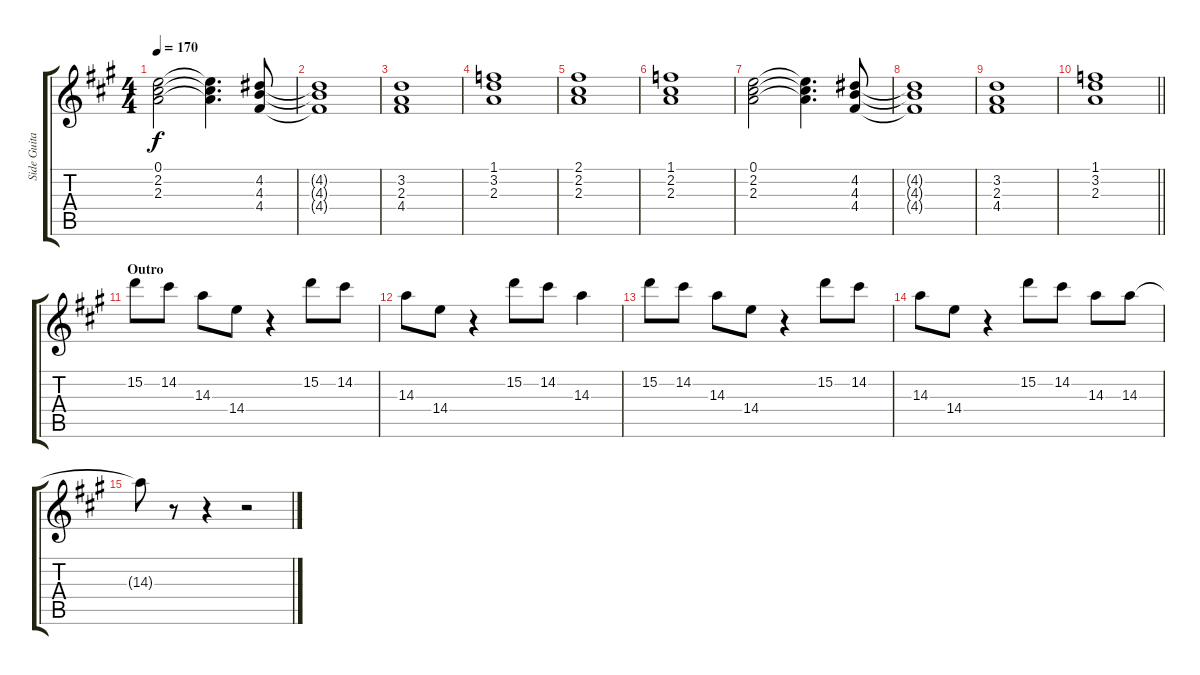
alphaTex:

\track ("Side Guitar" "Side Guita") {instrument distortionguitar}
\staff {score tabs}
\tuning (E4 B3 G3 D3 A2 E2) {hide}
\ts (4 4)
\tempo 170
\clef g2
\ks a
(0.1 2.2 2.3).2{dy f} (0.1{t} 2.2{t} 2.3{t}).4{d} (4.2 4.3 4.4).8 |
(4.2{t} 4.3{t} 4.4{t}).1 |
(3.2 2.3 4.4).1 |
(1.1 3.2 2.3).1 |
(2.1 2.2 2.3).1 |
(1.1 2.2 2.3).1 |
(0.1 2.2 2.3).2 (0.1{t} 2.2{t} 2.3{t}).4{d} (4.2 4.3 4.4).8 |
(4.2{t} 4.3{t} 4.4{t}).1 |
(3.2 2.3 4.4).1 |
\barLineRight lightlight
(1.1 3.2 2.3).1 |
\section ("" "Outro")
15.2.8 14.2.8 14.3.8 14.4.8 r.4 15.2.8 14.2.8 |
14.3.8 14.4.8 r.4 15.2.8 14.2.8 14.3.4 |
15.2.8 14.2.8 14.3.8 14.4.8 r.4 15.2.8 14.2.8 |
14.3.8 14.4.8 r.4 15.2.8 14.2.8 14.3.8 14.3.8 |
14.3{t}.8 r.8 r.4 r.2
